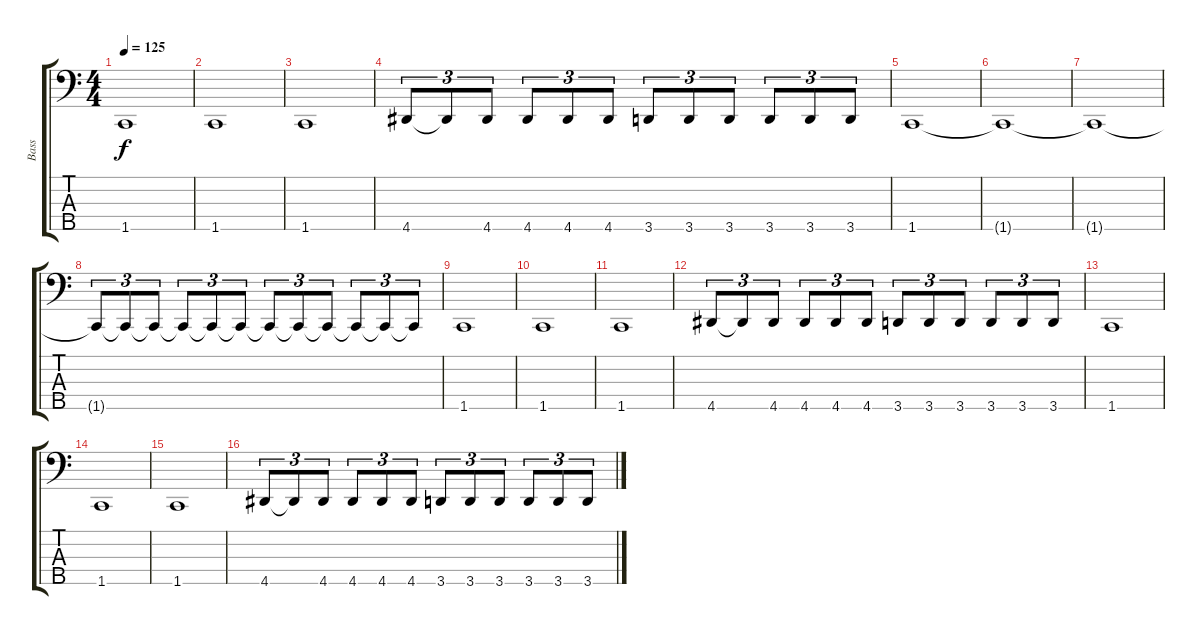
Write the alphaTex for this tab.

\track ("Bass" "Bass") {instrument electricbasspick}
\staff {score tabs}
\tuning (G2 D2 A1 E1 B0) {hide}
\ts (4 4)
\tempo 125
\clef f4
\ks c
1.5.1{dy f} |
1.5.1 |
1.5.1 |
4.5.8{tu (3 2)} 4.5{t}.8{tu (3 2)} 4.5.8{tu (3 2)} 4.5.8{tu (3 2)} 4.5.8{tu (3 2)} 4.5.8{tu (3 2)} 3.5.8{tu (3 2)} 3.5.8{tu (3 2)} 3.5.8{tu (3 2)} 3.5.8{tu (3 2)} 3.5.8{tu (3 2)} 3.5.8{tu (3 2)} |
1.5.1 |
1.5{t}.1 |
1.5{t}.1 |
1.5{t}.8{tu (3 2)} 1.5{t}.8{tu (3 2)} 1.5{t}.8{tu (3 2)} 1.5{t}.8{tu (3 2)} 1.5{t}.8{tu (3 2)} 1.5{t}.8{tu (3 2)} 1.5{t}.8{tu (3 2)} 1.5{t}.8{tu (3 2)} 1.5{t}.8{tu (3 2)} 1.5{t}.8{tu (3 2)} 1.5{t}.8{tu (3 2)} 1.5{t}.8{tu (3 2)} |
1.5.1 |
1.5.1 |
1.5.1 |
4.5.8{tu (3 2)} 4.5{t}.8{tu (3 2)} 4.5.8{tu (3 2)} 4.5.8{tu (3 2)} 4.5.8{tu (3 2)} 4.5.8{tu (3 2)} 3.5.8{tu (3 2)} 3.5.8{tu (3 2)} 3.5.8{tu (3 2)} 3.5.8{tu (3 2)} 3.5.8{tu (3 2)} 3.5.8{tu (3 2)} |
1.5.1 |
1.5.1 |
1.5.1 |
4.5.8{tu (3 2)} 4.5{t}.8{tu (3 2)} 4.5.8{tu (3 2)} 4.5.8{tu (3 2)} 4.5.8{tu (3 2)} 4.5.8{tu (3 2)} 3.5.8{tu (3 2)} 3.5.8{tu (3 2)} 3.5.8{tu (3 2)} 3.5.8{tu (3 2)} 3.5.8{tu (3 2)} 3.5.8{tu (3 2)}
